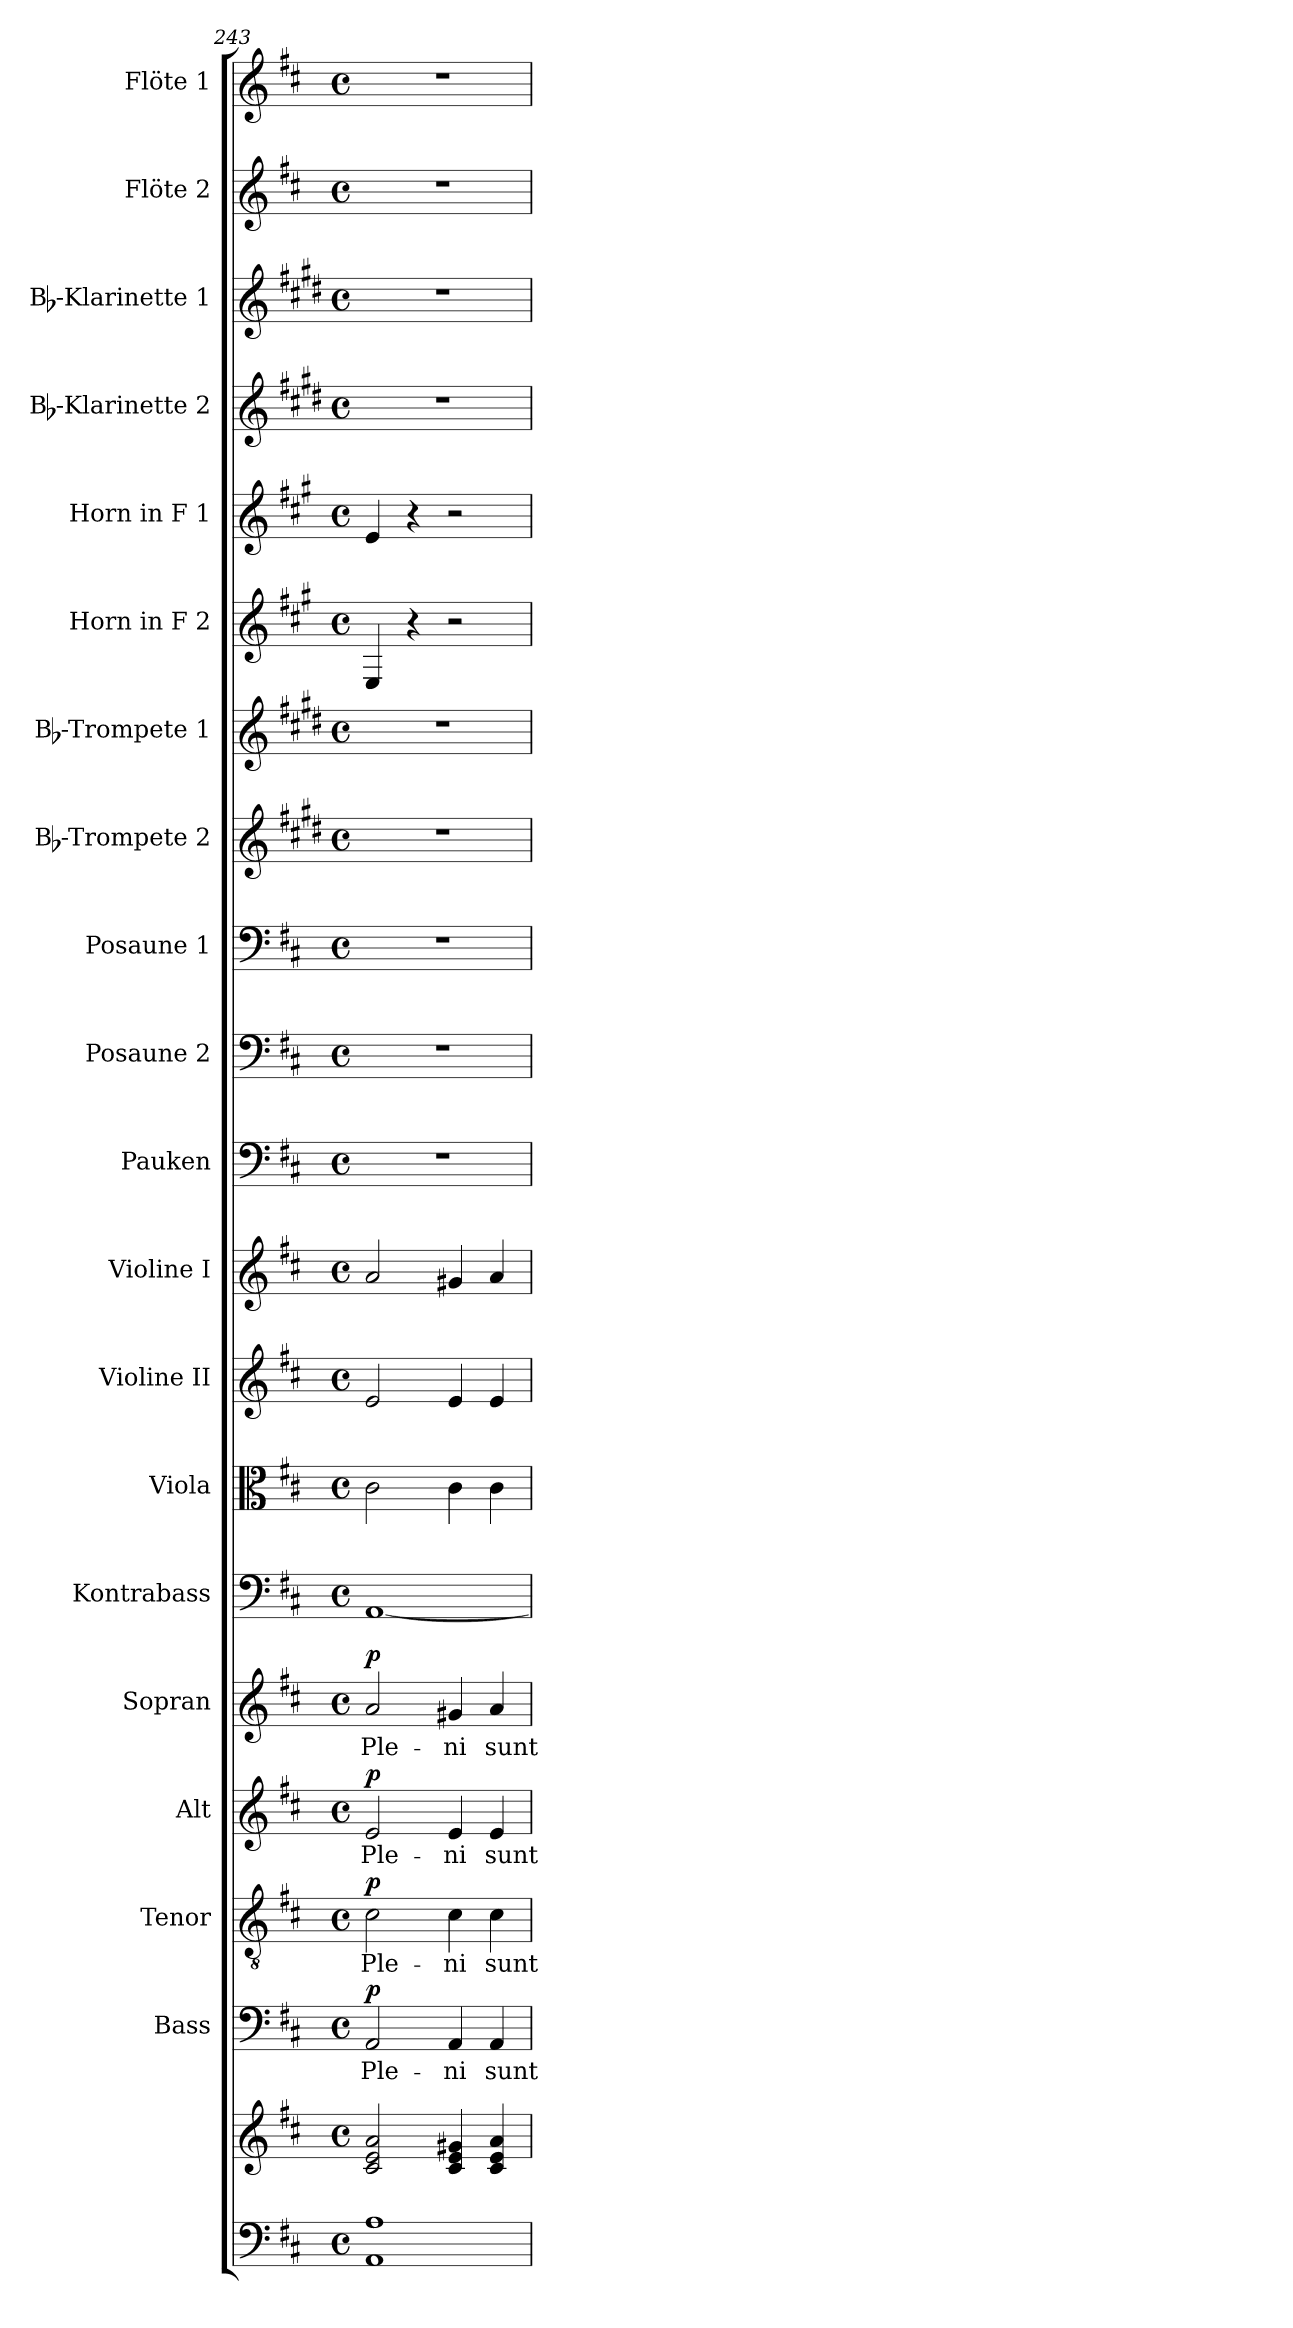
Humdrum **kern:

**kern	**kern	**kern	**text	**dynam	**kern	**text	**dynam	**kern	**text	**dynam	**kern	**text	**dynam	**kern	**kern	**kern	**kern	**kern	**kern	**kern	**kern	**kern	**kern	**kern	**kern	**kern	**kern	**kern
*part20	*part20	*part19	*part19	*part19	*part18	*part18	*part18	*part17	*part17	*part17	*part16	*part16	*part16	*part15	*part14	*part13	*part12	*part11	*part10	*part9	*part8	*part7	*part6	*part5	*part4	*part3	*part2	*part1
*staff21	*staff20	*staff19	*staff19	*staff19	*staff18	*staff18	*staff18	*staff17	*staff17	*staff17	*staff16	*staff16	*staff16	*staff15	*staff14	*staff13	*staff12	*staff11	*staff10	*staff9	*staff8	*staff7	*staff6	*staff5	*staff4	*staff3	*staff2	*staff1
*	*	*I"Bass	*	*	*I"Tenor	*	*	*I"Alt	*	*	*I"Sopran	*	*	*I"Kontrabass	*I"Viola	*I"Violine II	*I"Violine I	*I"Pauken	*I"Posaune 2	*I"Posaune 1	*I"Bb-Trompete 2	*I"Bb-Trompete 1	*I"Horn in F 2	*I"Horn in F 1	*I"Bb-Klarinette 2	*I"Bb-Klarinette 1	*I"Flöte 2	*I"Flöte 1
*	*	*I'B.	*	*	*I'T.	*	*	*I'A.	*	*	*I'S.	*	*	*I'Kb.	*I'Vla.	*I'Vl. II	*I'Vl. I	*I'Pk.	*I'Pos. 2	*I'Pos. 1	*I'Bb Trp. 2	*I'Bb Trp. 1	*	*	*I'Bb Kl. 2	*I'Bb Kl. 1	*I'Fl. 2	*I'Fl. 1
!!LO:PB:g=z
*clefF4	*clefG2	*clefF4	*	*	*clefGv2	*	*	*clefG2	*	*	*clefG2	*	*	*clefF4	*clefC3	*clefG2	*clefG2	*clefF4	*clefF4	*clefF4	*clefG2	*clefG2	*clefG2	*clefG2	*clefG2	*clefG2	*clefG2	*clefG2
*	*	*	*	*	*	*	*	*	*	*	*	*	*	*ITrd7c12	*	*	*	*	*	*	*ITrd1c2	*ITrd1c2	*ITrd4c7	*ITrd4c7	*ITrd1c2	*ITrd1c2	*	*
*k[f#c#]	*k[f#c#]	*k[f#c#]	*	*	*k[f#c#]	*	*	*k[f#c#]	*	*	*k[f#c#]	*	*	*k[f#c#]	*k[f#c#]	*k[f#c#]	*k[f#c#]	*k[f#c#]	*k[f#c#]	*k[f#c#]	*k[f#c#]	*k[f#c#]	*k[f#c#]	*k[f#c#]	*k[f#c#]	*k[f#c#]	*k[f#c#]	*k[f#c#]
*D:	*D:	*D:	*	*	*D:	*	*	*D:	*	*	*D:	*	*	*D:	*D:	*D:	*D:	*D:	*D:	*D:	*D:	*D:	*D:	*D:	*D:	*D:	*D:	*D:
*M4/4	*M4/4	*M4/4	*	*	*M4/4	*	*	*M4/4	*	*	*M4/4	*	*	*M4/4	*M4/4	*M4/4	*M4/4	*M4/4	*M4/4	*M4/4	*M4/4	*M4/4	*M4/4	*M4/4	*M4/4	*M4/4	*M4/4	*M4/4
*met(c)	*met(c)	*met(c)	*	*	*met(c)	*	*	*met(c)	*	*	*met(c)	*	*	*met(c)	*met(c)	*met(c)	*met(c)	*met(c)	*met(c)	*met(c)	*met(c)	*met(c)	*met(c)	*met(c)	*met(c)	*met(c)	*met(c)	*met(c)
=243	=243	=243	=243	=243	=243	=243	=243	=243	=243	=243	=243	=243	=243	=243	=243	=243	=243	=243	=243	=243	=243	=243	=243	=243	=243	=243	=243	=243
!	!	!	!LO:LY:b	!LO:DY:a	!	!LO:LY:b	!LO:DY:a	!	!LO:LY:b	!LO:DY:a	!	!LO:LY:b	!LO:DY:a	!	!	!	!	!	!	!	!	!	!	!	!	!	!	!
1AA 1A	2c#/ 2e/ 2a/	2AA/	Ple-	p	2c#\	Ple-	p	2e/	Ple-	p	2a/	Ple-	p	[1AAA	2c#\	2e/	2a/	1r	1r	1r	1r	1r	4AA/	4A/	1r	1r	1r	1r
.	.	.	.	.	.	.	.	.	.	.	.	.	.	.	.	.	.	.	.	.	.	.	4r	4r	.	.	.	.
!	!	!	!LO:LY:b	!	!	!LO:LY:b	!	!	!LO:LY:b	!	!	!LO:LY:b	!	!	!	!	!	!	!	!	!	!	!	!	!	!	!	!
.	4c#/ 4e/ 4g#X/	4AA/	-ni	.	4c#\	-ni	.	4e/	-ni	.	4g#X/	-ni	.	.	4c#\	4e/	4g#X/	.	.	.	.	.	2r	2r	.	.	.	.
!	!	!	!LO:LY:b	!	!	!LO:LY:b	!	!	!LO:LY:b	!	!	!LO:LY:b	!	!	!	!	!	!	!	!	!	!	!	!	!	!	!	!
.	4c#/ 4e/ 4a/	4AA/	sunt	.	4c#\	sunt	.	4e/	sunt	.	4a/	sunt	.	.	4c#\	4e/	4a/	.	.	.	.	.	.	.	.	.	.	.
=	=	=	=	=	=	=	=	=	=	=	=	=	=	=	=	=	=	=	=	=	=	=	=	=	=	=	=	=
*-	*-	*-	*-	*-	*-	*-	*-	*-	*-	*-	*-	*-	*-	*-	*-	*-	*-	*-	*-	*-	*-	*-	*-	*-	*-	*-	*-	*-
